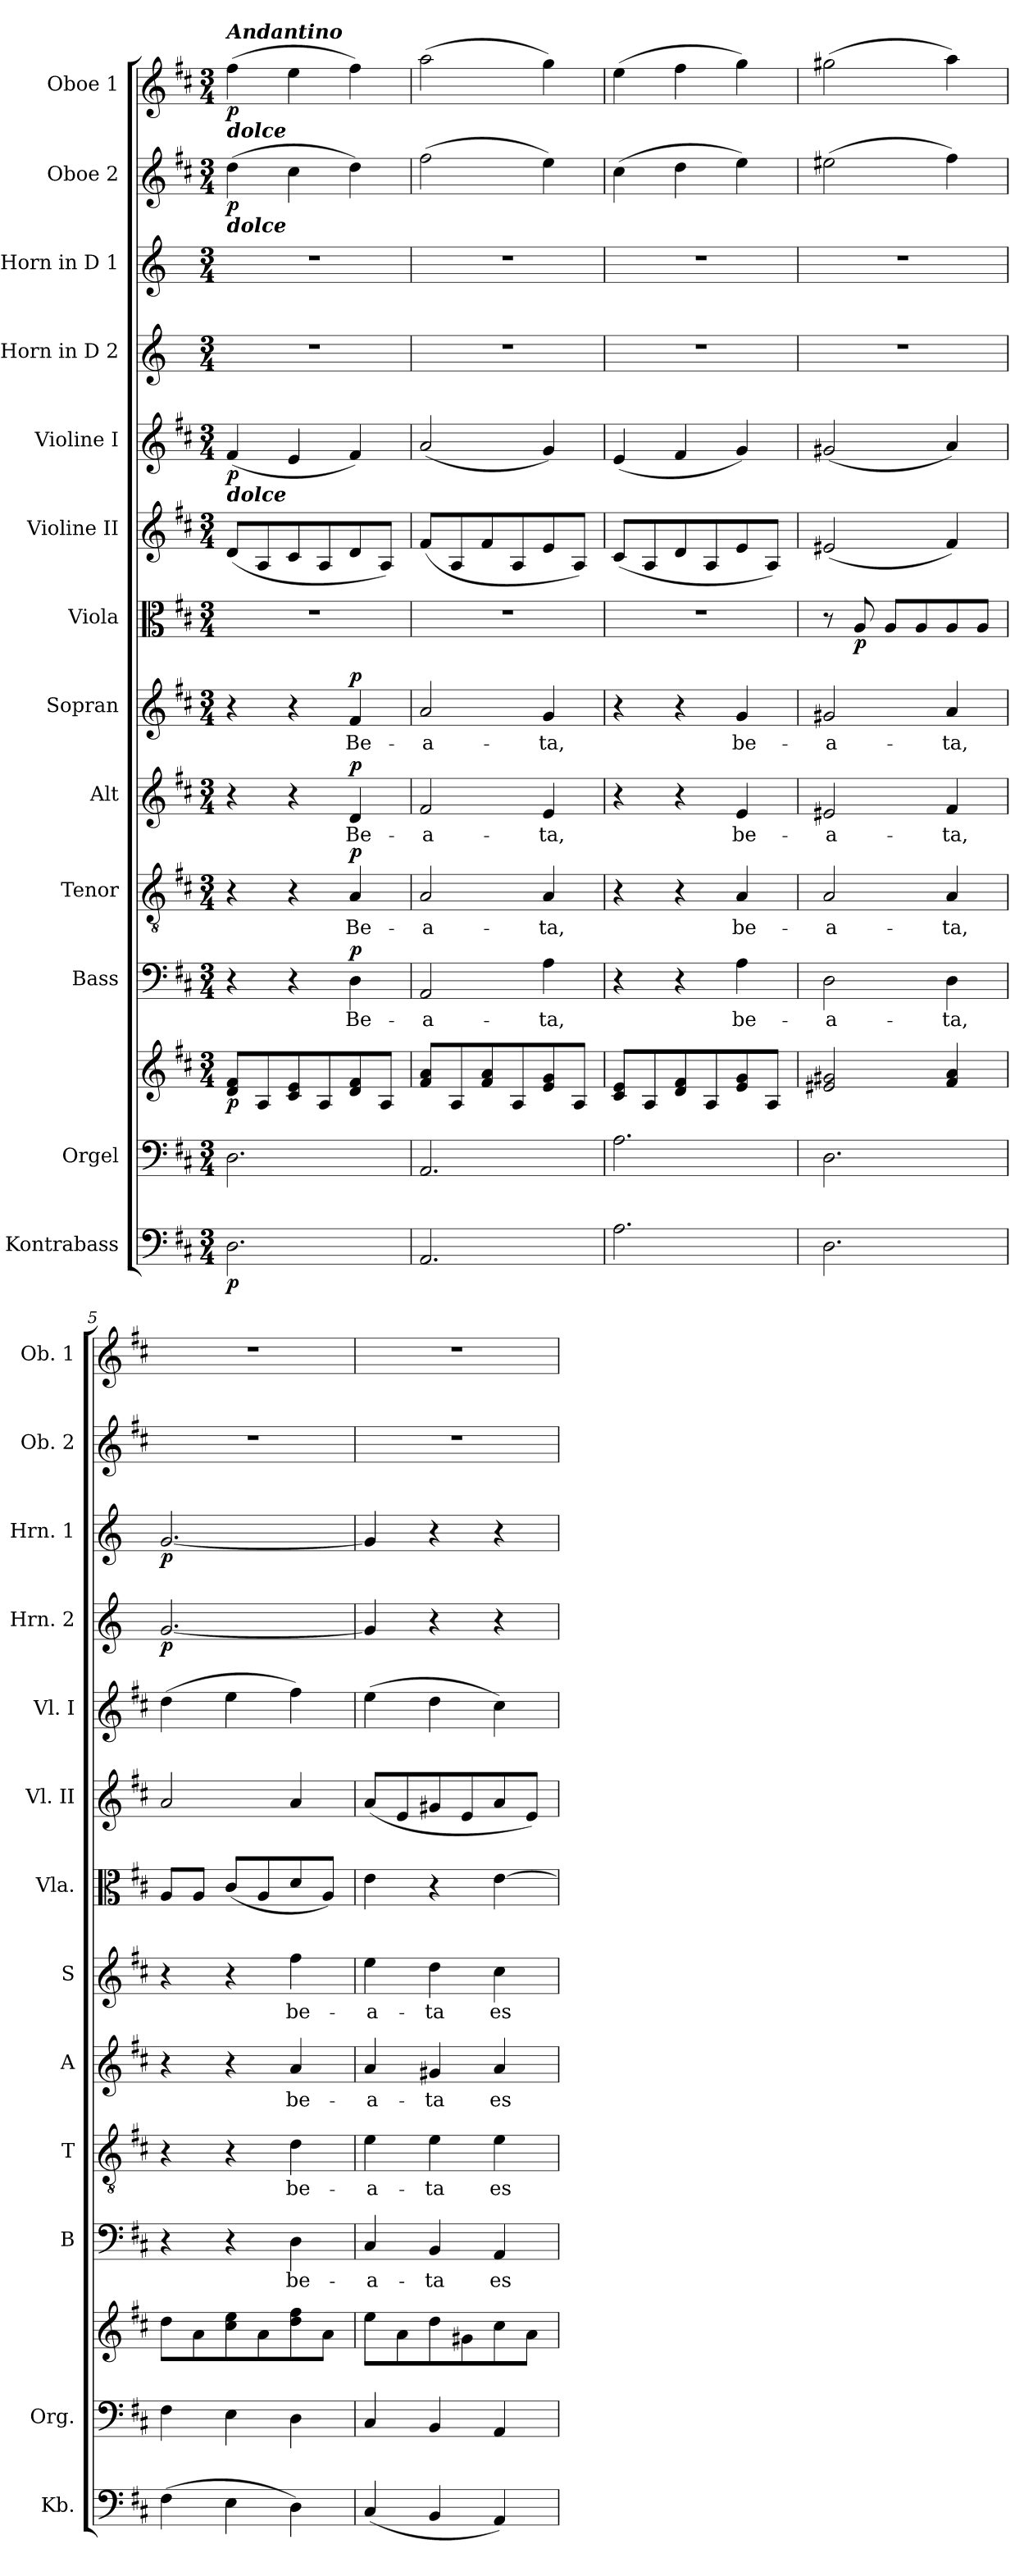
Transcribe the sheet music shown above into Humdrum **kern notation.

**kern	**dynam	**kern	**kern	**dynam	**kern	**text	**dynam	**kern	**text	**dynam	**kern	**text	**dynam	**kern	**text	**dynam	**kern	**dynam	**kern	**kern	**dynam	**kern	**dynam	**kern	**dynam	**kern	**dynam	**kern	**dynam
*part13	*part13	*part12	*part12	*part12	*part11	*part11	*part11	*part10	*part10	*part10	*part9	*part9	*part9	*part8	*part8	*part8	*part7	*part7	*part6	*part5	*part5	*part4	*part4	*part3	*part3	*part2	*part2	*part1	*part1
*staff14	*staff14	*staff13	*staff12	*staff12/13	*staff11	*staff11	*staff11	*staff10	*staff10	*staff10	*staff9	*staff9	*staff9	*staff8	*staff8	*staff8	*staff7	*staff7	*staff6	*staff5	*staff5	*staff4	*staff4	*staff3	*staff3	*staff2	*staff2	*staff1	*staff1
*I"Kontrabass	*	*I"Orgel	*	*	*I"Bass	*	*	*I"Tenor	*	*	*I"Alt	*	*	*I"Sopran	*	*	*I"Viola	*	*I"Violine II	*I"Violine I	*	*I"Horn in D 2	*	*I"Horn in D 1	*	*I"Oboe 2	*	*I"Oboe 1	*
*I'Kb.	*	*I'Org.	*	*	*I'B	*	*	*I'T	*	*	*I'A	*	*	*I'S	*	*	*I'Vla.	*	*I'Vl. II	*I'Vl. I	*	*I'Hrn. 2	*	*I'Hrn. 1	*	*I'Ob. 2	*	*I'Ob. 1	*
*clefF4	*	*clefF4	*clefG2	*	*clefF4	*	*	*clefGv2	*	*	*clefG2	*	*	*clefG2	*	*	*clefC3	*	*clefG2	*clefG2	*	*clefG2	*	*clefG2	*	*clefG2	*	*clefG2	*
*ITrd7c12	*	*	*	*	*	*	*	*	*	*	*	*	*	*	*	*	*	*	*	*	*	*ITrd-1c-2	*	*ITrd-1c-2	*	*	*	*	*
*k[f#c#]	*	*k[f#c#]	*k[f#c#]	*	*k[f#c#]	*	*	*k[f#c#]	*	*	*k[f#c#]	*	*	*k[f#c#]	*	*	*k[f#c#]	*	*k[f#c#]	*k[f#c#]	*	*k[f#c#]	*	*k[f#c#]	*	*k[f#c#]	*	*k[f#c#]	*
*D:	*	*D:	*D:	*	*D:	*	*	*D:	*	*	*D:	*	*	*D:	*	*	*D:	*	*D:	*D:	*	*D:	*	*D:	*	*D:	*	*D:	*
*M3/4	*	*M3/4	*M3/4	*	*M3/4	*	*	*M3/4	*	*	*M3/4	*	*	*M3/4	*	*	*M3/4	*	*M3/4	*M3/4	*	*M3/4	*	*M3/4	*	*M3/4	*	*M3/4	*
=1	=1	=1	=1	=1	=1	=1	=1	=1	=1	=1	=1	=1	=1	=1	=1	=1	=1	=1	=1	=1	=1	=1	=1	=1	=1	=1	=1	=1	=1
!	!	!	!	!	!	!	!	!	!	!	!	!	!	!	!	!	!	!	!	!	!	!	!	!	!	!	!	!LO:TX:a:Bi:t=Andantino	!
!	!	!	!	!	!	!	!	!	!	!	!	!	!	!	!	!	!	!	!	!	!	!	!	!	!	!	!	!LO:TX:b:Bi:t=dolce	!
!	!	!	!	!	!	!	!	!	!	!	!	!	!	!	!	!	!	!	!	!	!	!	!	!	!	!LO:TX:b:Bi:t=dolce	!	!	!
!	!	!	!	!	!	!	!	!	!	!	!	!	!	!	!	!	!	!	!	!LO:TX:b:Bi:t=dolce	!	!	!	!	!	!	!	!	!
!	!LO:DY:b	!	!	!LO:DY:b	!	!	!	!	!	!	!	!	!	!	!	!	!	!	!	!	!LO:DY:b	!	!	!	!	!	!LO:DY:b	!	!LO:DY:b
2.DD\	p	2.D\	8d/ 8f#/L	p	4r	.	.	4r	.	.	4r	.	.	4r	.	.	2.r	.	(<8d/L	(<4f#/	p	2.r	.	2.r	.	(>4dd\	p	(>4ff#\	p
.	.	.	8A/	.	.	.	.	.	.	.	.	.	.	.	.	.	.	.	8A/	.	.	.	.	.	.	.	.	.	.
.	.	.	8c#/ 8e/	.	4r	.	.	4r	.	.	4r	.	.	4r	.	.	.	.	8c#/	4e/	.	.	.	.	.	4cc#\	.	4ee\	.
.	.	.	8A/	.	.	.	.	.	.	.	.	.	.	.	.	.	.	.	8A/	.	.	.	.	.	.	.	.	.	.
!	!	!	!	!	!	!LO:LY:b	!LO:DY:a	!	!LO:LY:b	!LO:DY:a	!	!LO:LY:b	!LO:DY:a	!	!LO:LY:b	!LO:DY:a	!	!	!	!	!	!	!	!	!	!	!	!	!
.	.	.	8d/ 8f#/	.	4D\	Be-	p	4A/	Be-	p	4d/	Be-	p	4f#/	Be-	p	.	.	8d/	4f#/)	.	.	.	.	.	4dd\)	.	4ff#\)	.
.	.	.	8A/J	.	.	.	.	.	.	.	.	.	.	.	.	.	.	.	8A/J)	.	.	.	.	.	.	.	.	.	.
=2	=2	=2	=2	=2	=2	=2	=2	=2	=2	=2	=2	=2	=2	=2	=2	=2	=2	=2	=2	=2	=2	=2	=2	=2	=2	=2	=2	=2	=2
!	!	!	!	!	!	!LO:LY:b	!	!	!LO:LY:b	!	!	!LO:LY:b	!	!	!LO:LY:b	!	!	!	!	!	!	!	!	!	!	!	!	!	!
2.AAA/	.	2.AA/	8f#/ 8a/L	.	2AA/	-a-	.	2A/	-a-	.	2f#/	-a-	.	2a/	-a-	.	2.r	.	(<8f#/L	(<2a/	.	2.r	.	2.r	.	(>2ff#\	.	(>2aa\	.
.	.	.	8A/	.	.	.	.	.	.	.	.	.	.	.	.	.	.	.	8A/	.	.	.	.	.	.	.	.	.	.
.	.	.	8f#/ 8a/	.	.	.	.	.	.	.	.	.	.	.	.	.	.	.	8f#/	.	.	.	.	.	.	.	.	.	.
.	.	.	8A/	.	.	.	.	.	.	.	.	.	.	.	.	.	.	.	8A/	.	.	.	.	.	.	.	.	.	.
!	!	!	!	!	!	!LO:LY:b	!	!	!LO:LY:b	!	!	!LO:LY:b	!	!	!LO:LY:b	!	!	!	!	!	!	!	!	!	!	!	!	!	!
.	.	.	8e/ 8g/	.	4A\	-ta,	.	4A/	-ta,	.	4e/	-ta,	.	4g/	-ta,	.	.	.	8e/	4g/)	.	.	.	.	.	4ee\)	.	4gg\)	.
.	.	.	8A/J	.	.	.	.	.	.	.	.	.	.	.	.	.	.	.	8A/J)	.	.	.	.	.	.	.	.	.	.
=3	=3	=3	=3	=3	=3	=3	=3	=3	=3	=3	=3	=3	=3	=3	=3	=3	=3	=3	=3	=3	=3	=3	=3	=3	=3	=3	=3	=3	=3
2.AA\	.	2.A\	8c#/ 8e/L	.	4r	.	.	4r	.	.	4r	.	.	4r	.	.	2.r	.	(<8c#/L	(<4e/	.	2.r	.	2.r	.	(>4cc#\	.	(>4ee\	.
.	.	.	8A/	.	.	.	.	.	.	.	.	.	.	.	.	.	.	.	8A/	.	.	.	.	.	.	.	.	.	.
.	.	.	8d/ 8f#/	.	4r	.	.	4r	.	.	4r	.	.	4r	.	.	.	.	8d/	4f#/	.	.	.	.	.	4dd\	.	4ff#\	.
.	.	.	8A/	.	.	.	.	.	.	.	.	.	.	.	.	.	.	.	8A/	.	.	.	.	.	.	.	.	.	.
!	!	!	!	!	!	!LO:LY:b	!	!	!LO:LY:b	!	!	!LO:LY:b	!	!	!LO:LY:b	!	!	!	!	!	!	!	!	!	!	!	!	!	!
.	.	.	8e/ 8g/	.	4A\	be-	.	4A/	be-	.	4e/	be-	.	4g/	be-	.	.	.	8e/	4g/)	.	.	.	.	.	4ee\)	.	4gg\)	.
.	.	.	8A/J	.	.	.	.	.	.	.	.	.	.	.	.	.	.	.	8A/J)	.	.	.	.	.	.	.	.	.	.
=4	=4	=4	=4	=4	=4	=4	=4	=4	=4	=4	=4	=4	=4	=4	=4	=4	=4	=4	=4	=4	=4	=4	=4	=4	=4	=4	=4	=4	=4
!	!	!	!	!	!	!LO:LY:b	!	!	!LO:LY:b	!	!	!LO:LY:b	!	!	!LO:LY:b	!	!	!	!	!	!	!	!	!	!	!	!	!	!
2.DD\	.	2.D\	2e#X/ 2g#X/	.	2D\	-a-	.	2A/	-a-	.	2e#X/	-a-	.	2g#X/	-a-	.	8r	.	(<2e#X/	(<2g#X/	.	2.r	.	2.r	.	(>2ee#X\	.	(>2gg#X\	.
!	!	!	!	!	!	!	!	!	!	!	!	!	!	!	!	!	!	!LO:DY:b	!	!	!	!	!	!	!	!	!	!	!
.	.	.	.	.	.	.	.	.	.	.	.	.	.	.	.	.	8A/	p	.	.	.	.	.	.	.	.	.	.	.
.	.	.	.	.	.	.	.	.	.	.	.	.	.	.	.	.	8A/L	.	.	.	.	.	.	.	.	.	.	.	.
.	.	.	.	.	.	.	.	.	.	.	.	.	.	.	.	.	8A/	.	.	.	.	.	.	.	.	.	.	.	.
!	!	!	!	!	!	!LO:LY:b	!	!	!LO:LY:b	!	!	!LO:LY:b	!	!	!LO:LY:b	!	!	!	!	!	!	!	!	!	!	!	!	!	!
.	.	.	4f#/ 4a/	.	4D\	-ta,	.	4A/	-ta,	.	4f#/	-ta,	.	4a/	-ta,	.	8A/	.	4f#/)	4a/)	.	.	.	.	.	4ff#\)	.	4aa\)	.
.	.	.	.	.	.	.	.	.	.	.	.	.	.	.	.	.	8A/J	.	.	.	.	.	.	.	.	.	.	.	.
=5	=5	=5	=5	=5	=5	=5	=5	=5	=5	=5	=5	=5	=5	=5	=5	=5	=5	=5	=5	=5	=5	=5	=5	=5	=5	=5	=5	=5	=5
!	!	!	!	!	!	!	!	!	!	!	!	!	!	!	!	!	!	!	!	!	!	!	!LO:DY:b	!	!LO:DY:b	!	!	!	!
(>4FF#\	.	4F#\	8dd\L	.	4r	.	.	4r	.	.	4r	.	.	4r	.	.	8A/L	.	2a/	(>4dd\	.	[2.a/	p	[2.a/	p	2.r	.	2.r	.
.	.	.	8a\	.	.	.	.	.	.	.	.	.	.	.	.	.	8A/J	.	.	.	.	.	.	.	.	.	.	.	.
4EE\	.	4E\	8cc#\ 8ee\	.	4r	.	.	4r	.	.	4r	.	.	4r	.	.	(<8c#/L	.	.	4ee\	.	.	.	.	.	.	.	.	.
.	.	.	8a\	.	.	.	.	.	.	.	.	.	.	.	.	.	8A/	.	.	.	.	.	.	.	.	.	.	.	.
!	!	!	!	!	!	!LO:LY:b	!	!	!LO:LY:b	!	!	!LO:LY:b	!	!	!LO:LY:b	!	!	!	!	!	!	!	!	!	!	!	!	!	!
4DD\)	.	4D\	8dd\ 8ff#\	.	4D\	be-	.	4d\	be-	.	4a/	be-	.	4ff#\	be-	.	8d/	.	4a/	4ff#\)	.	.	.	.	.	.	.	.	.
.	.	.	8a\J	.	.	.	.	.	.	.	.	.	.	.	.	.	8A/J)	.	.	.	.	.	.	.	.	.	.	.	.
=6	=6	=6	=6	=6	=6	=6	=6	=6	=6	=6	=6	=6	=6	=6	=6	=6	=6	=6	=6	=6	=6	=6	=6	=6	=6	=6	=6	=6	=6
!	!	!	!	!	!	!LO:LY:b	!	!	!LO:LY:b	!	!	!LO:LY:b	!	!	!LO:LY:b	!	!	!	!	!	!	!	!	!	!	!	!	!	!
(<4CC#/	.	4C#/	8ee\L	.	4C#/	-a-	.	4e\	-a-	.	4a/	-a-	.	4ee\	-a-	.	4e\	.	(<8a/L	(>4ee\	.	4a/]	.	4a/]	.	2.r	.	2.r	.
.	.	.	8a\	.	.	.	.	.	.	.	.	.	.	.	.	.	.	.	8e/	.	.	.	.	.	.	.	.	.	.
!	!	!	!	!	!	!LO:LY:b	!	!	!LO:LY:b	!	!	!LO:LY:b	!	!	!LO:LY:b	!	!	!	!	!	!	!	!	!	!	!	!	!	!
4BBB/	.	4BB/	8dd\	.	4BB/	-ta	.	4e\	-ta	.	4g#X/	-ta	.	4dd\	-ta	.	4r	.	8g#X/	4dd\	.	4r	.	4r	.	.	.	.	.
.	.	.	8g#X\	.	.	.	.	.	.	.	.	.	.	.	.	.	.	.	8e/	.	.	.	.	.	.	.	.	.	.
!	!	!	!	!	!	!LO:LY:b	!	!	!LO:LY:b	!	!	!LO:LY:b	!	!	!LO:LY:b	!	!	!	!	!	!	!	!	!	!	!	!	!	!
4AAA/)	.	4AA/	8cc#\	.	4AA/	es	.	4e\	es	.	4a/	es	.	4cc#\	es	.	[4e\	.	8a/	4cc#\)	.	4r	.	4r	.	.	.	.	.
.	.	.	8a\J	.	.	.	.	.	.	.	.	.	.	.	.	.	.	.	8e/J)	.	.	.	.	.	.	.	.	.	.
=	=	=	=	=	=	=	=	=	=	=	=	=	=	=	=	=	=	=	=	=	=	=	=	=	=	=	=	=	=
*-	*-	*-	*-	*-	*-	*-	*-	*-	*-	*-	*-	*-	*-	*-	*-	*-	*-	*-	*-	*-	*-	*-	*-	*-	*-	*-	*-	*-	*-
